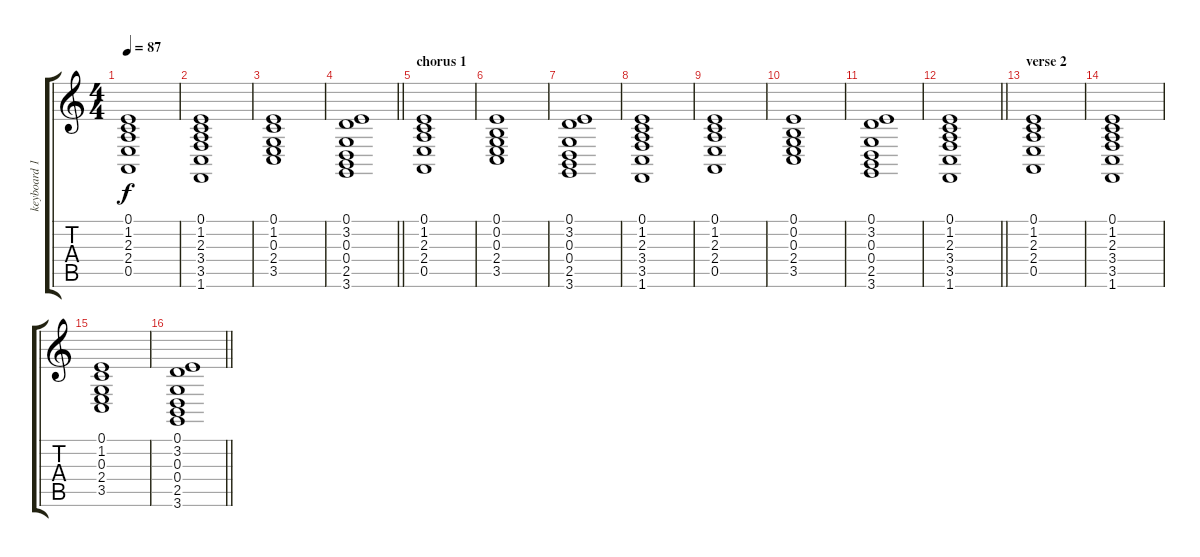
\track ("keyboard 1" "keyboard 1") {instrument pad8sweep}
\staff {score tabs}
\tuning (E4 B3 G3 D3 A2 E2) {hide}
\ts (4 4)
\tempo 87
\clef g2
\ks c
(0.1 1.2 2.3 2.4 0.5).1{dy f} |
(0.1 1.2 2.3 3.4 3.5 1.6).1 |
(0.1 1.2 0.3 2.4 3.5).1 |
\barLineRight lightlight
(0.1 3.2 0.3 0.4 2.5 3.6).1 |
\section ("" "chorus 1")
(0.1 1.2 2.3 2.4 0.5).1{instrument choiraahs} |
(0.1 0.2 0.3 2.4 3.5).1 |
(0.1 3.2 0.3 0.4 2.5 3.6).1 |
(0.1 1.2 2.3 3.4 3.5 1.6).1 |
(0.1 1.2 2.3 2.4 0.5).1 |
(0.1 0.2 0.3 2.4 3.5).1 |
(0.1 3.2 0.3 0.4 2.5 3.6).1 |
\barLineRight lightlight
(0.1 1.2 2.3 3.4 3.5 1.6).1 |
\section ("" "verse 2")
(0.1 1.2 2.3 2.4 0.5).1{instrument pad8sweep} |
(0.1 1.2 2.3 3.4 3.5 1.6).1 |
(0.1 1.2 0.3 2.4 3.5).1 |
\barLineRight lightlight
(0.1 3.2 0.3 0.4 2.5 3.6).1
